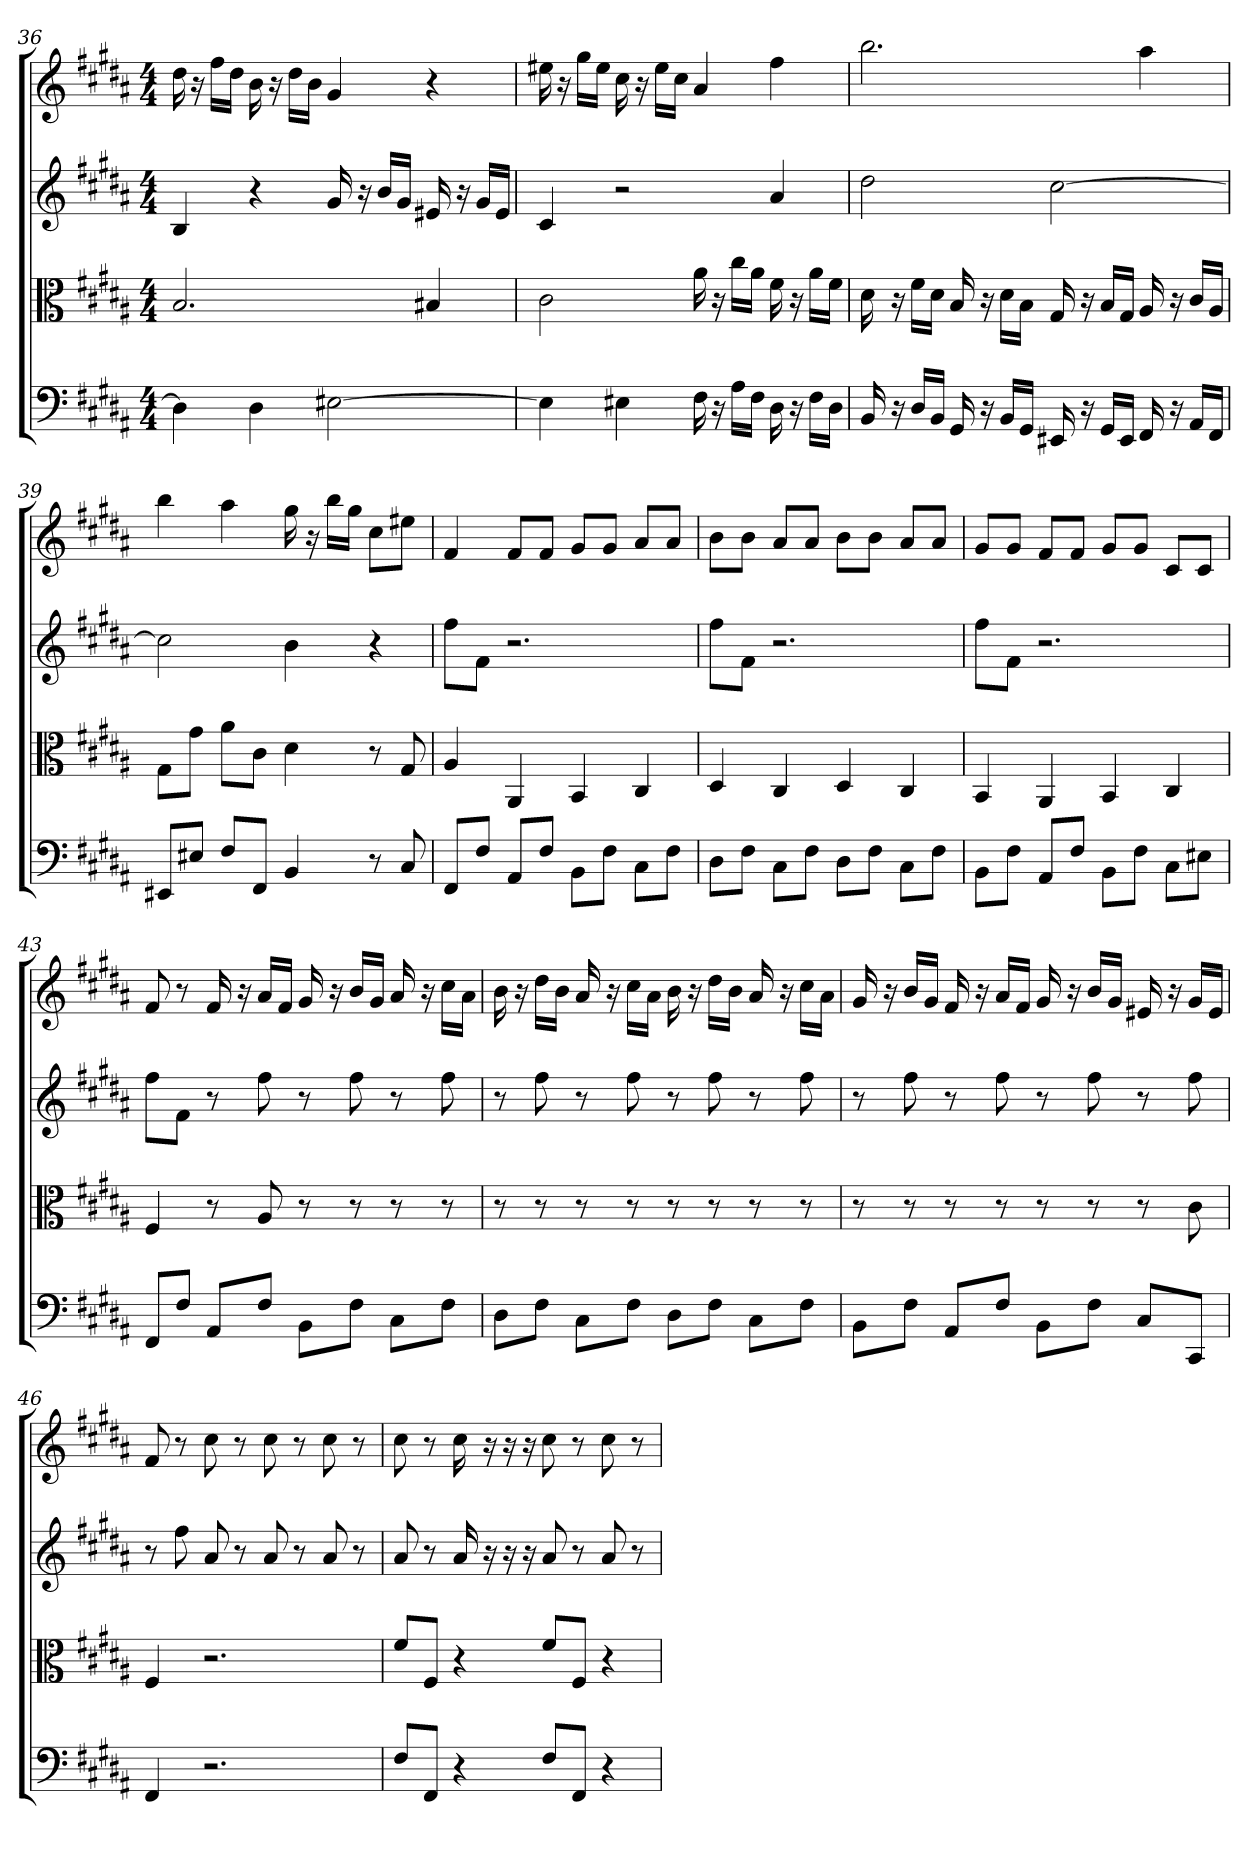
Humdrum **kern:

**kern	**kern	**kern	**kern
*part4	*part3	*part2	*part1
*staff4	*staff3	*staff2	*staff1
*clefF4	*clefC3	*clefG2	*clefG2
*k[f#c#g#d#a#]	*k[f#c#g#d#a#]	*k[f#c#g#d#a#]	*k[f#c#g#d#a#]
*B:	*B:	*B:	*B:
*M4/4	*M4/4	*M4/4	*M4/4
=36	=36	=36	=36
4D#]	2.B	4B	16dd#
.	.	.	16r
.	.	.	16ff#\LL
.	.	.	16dd#\JJ
4D#	.	4r	16b
.	.	.	16r
.	.	.	16dd#\LL
.	.	.	16b\JJ
[2E#X	.	16g#	4g#
.	.	16r	.
.	.	16b/LL	.
.	.	16g#/JJ	.
.	4B#X	16e#X	4r
.	.	16r	.
.	.	16g#/LL	.
.	.	16e#/JJ	.
=37	=37	=37	=37
4E#]	2c#	4c#	16ee#X
.	.	.	16r
.	.	.	16gg#\LL
.	.	.	16ee#\JJ
4E#X	.	2r	16cc#
.	.	.	16r
.	.	.	16ee#\LL
.	.	.	16cc#\JJ
16F#	16a#	.	4a#
16r	16r	.	.
16A#\LL	16cc#\LL	.	.
16F#\JJ	16a#\JJ	.	.
16D#	16f#	4a#	4ff#
16r	16r	.	.
16F#\LL	16a#\LL	.	.
16D#\JJ	16f#\JJ	.	.
=38	=38	=38	=38
16BB	16d#	2dd#	2.bb
16r	16r	.	.
16D#/LL	16f#\LL	.	.
16BB/JJ	16d#\JJ	.	.
16GG#	16B	.	.
16r	16r	.	.
16BB/LL	16d#\LL	.	.
16GG#/JJ	16B\JJ	.	.
16EE#X	16G#	[2cc#	.
16r	16r	.	.
16GG#/LL	16B/LL	.	.
16EE#/JJ	16G#/JJ	.	.
16FF#	16A#	.	4aa#
16r	16r	.	.
16AA#/LL	16c#/LL	.	.
16FF#/JJ	16A#/JJ	.	.
=39	=39	=39	=39
8EE#X/L	8G#\L	2cc#]	4bb
8E#X/J	8g#\J	.	.
8F#/L	8a#\L	.	4aa#
8FF#/J	8c#\J	.	.
4BB	4d#	4b	16gg#
.	.	.	16r
.	.	.	16bb\LL
.	.	.	16gg#\JJ
8r	8r	4r	8cc#\L
8C#	8G#	.	8ee#X\J
=40	=40	=40	=40
8FF#/L	4A#	8ff#\L	4f#
8F#/J	.	8f#\J	.
8AA#/L	4AA#	2.r	8f#/L
8F#/J	.	.	8f#/J
8BB\L	4BB	.	8g#/L
8F#\J	.	.	8g#/J
8C#\L	4C#	.	8a#/L
8F#\J	.	.	8a#/J
=41	=41	=41	=41
8D#\L	4D#	8ff#\L	8b\L
8F#\J	.	8f#\J	8b\J
8C#\L	4C#	2.r	8a#/L
8F#\J	.	.	8a#/J
8D#\L	4D#	.	8b\L
8F#\J	.	.	8b\J
8C#\L	4C#	.	8a#/L
8F#\J	.	.	8a#/J
=42	=42	=42	=42
8BB\L	4BB	8ff#\L	8g#/L
8F#\J	.	8f#\J	8g#/J
8AA#/L	4AA#	2.r	8f#/L
8F#/J	.	.	8f#/J
8BB\L	4BB	.	8g#/L
8F#\J	.	.	8g#/J
8C#\L	4C#	.	8c#/L
8E#X\J	.	.	8c#/J
=43	=43	=43	=43
8FF#/L	4F#	8ff#\L	8f#
8F#/J	.	8f#\J	8r
8AA#/L	8r	8r	16f#
.	.	.	16r
8F#/J	8A#	8ff#	16a#/LL
.	.	.	16f#/JJ
8BB\L	8r	8r	16g#
.	.	.	16r
8F#\J	8r	8ff#	16b/LL
.	.	.	16g#/JJ
8C#\L	8r	8r	16a#
.	.	.	16r
8F#\J	8r	8ff#	16cc#\LL
.	.	.	16a#\JJ
=44	=44	=44	=44
8D#\L	8r	8r	16b
.	.	.	16r
8F#\J	8r	8ff#	16dd#\LL
.	.	.	16b\JJ
8C#\L	8r	8r	16a#
.	.	.	16r
8F#\J	8r	8ff#	16cc#\LL
.	.	.	16a#\JJ
8D#\L	8r	8r	16b
.	.	.	16r
8F#\J	8r	8ff#	16dd#\LL
.	.	.	16b\JJ
8C#\L	8r	8r	16a#
.	.	.	16r
8F#\J	8r	8ff#	16cc#\LL
.	.	.	16a#\JJ
=45	=45	=45	=45
8BB\L	8r	8r	16g#
.	.	.	16r
8F#\J	8r	8ff#	16b/LL
.	.	.	16g#/JJ
8AA#/L	8r	8r	16f#
.	.	.	16r
8F#/J	8r	8ff#	16a#/LL
.	.	.	16f#/JJ
8BB\L	8r	8r	16g#
.	.	.	16r
8F#\J	8r	8ff#	16b/LL
.	.	.	16g#/JJ
8C#/L	8r	8r	16e#X
.	.	.	16r
8CC#/J	8c#	8ff#	16g#/LL
.	.	.	16e#/JJ
=46	=46	=46	=46
4FF#	4F#	8r	8f#
.	.	8ff#	8r
2.r	2.r	8a#	8cc#
.	.	8r	8r
.	.	8a#	8cc#
.	.	8r	8r
.	.	8a#	8cc#
.	.	8r	8r
=47	=47	=47	=47
8F#/L	8f#/L	8a#	8cc#
8FF#/J	8F#/J	8r	8r
4r	4r	16a#	16cc#
.	.	16r	16r
.	.	16r	16r
.	.	16r	16r
8F#/L	8f#/L	8a#	8cc#
8FF#/J	8F#/J	8r	8r
4r	4r	8a#	8cc#
.	.	8r	8r
=	=	=	=
*-	*-	*-	*-
